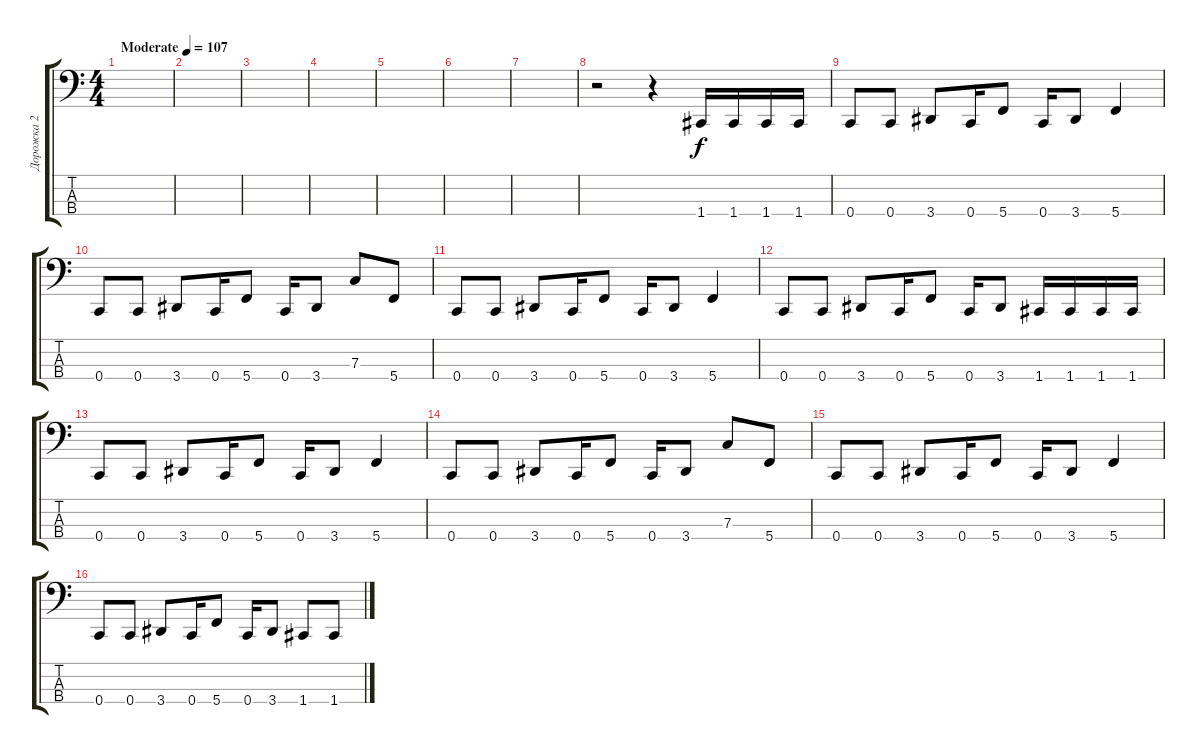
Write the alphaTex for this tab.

\track ("Дорожка 2" "Дорожка 2") {instrument electricbassfinger}
\staff {score tabs}
\tuning (Eb2 Bb1 F1 C1) {hide}
\ts (4 4)
\tempo (107 "Moderate")
\clef f4
\ks c
|
|
|
|
|
|
|
r.2 r.4 1.4.16 1.4.16 1.4.16 1.4.16 |
0.4.8 0.4.8 3.4.8 0.4.16 5.4.8 0.4.16 3.4.8 5.4.4 |
0.4.8 0.4.8 3.4.8 0.4.16 5.4.8 0.4.16 3.4.8 7.3.8 5.4.8 |
0.4.8 0.4.8 3.4.8 0.4.16 5.4.8 0.4.16 3.4.8 5.4.4 |
0.4.8 0.4.8 3.4.8 0.4.16 5.4.8 0.4.16 3.4.8 1.4.16 1.4.16 1.4.16 1.4.16 |
0.4.8 0.4.8 3.4.8 0.4.16 5.4.8 0.4.16 3.4.8 5.4.4 |
0.4.8 0.4.8 3.4.8 0.4.16 5.4.8 0.4.16 3.4.8 7.3.8 5.4.8 |
0.4.8 0.4.8 3.4.8 0.4.16 5.4.8 0.4.16 3.4.8 5.4.4 |
0.4.8 0.4.8 3.4.8 0.4.16 5.4.8 0.4.16 3.4.8 1.4.8 1.4.8
